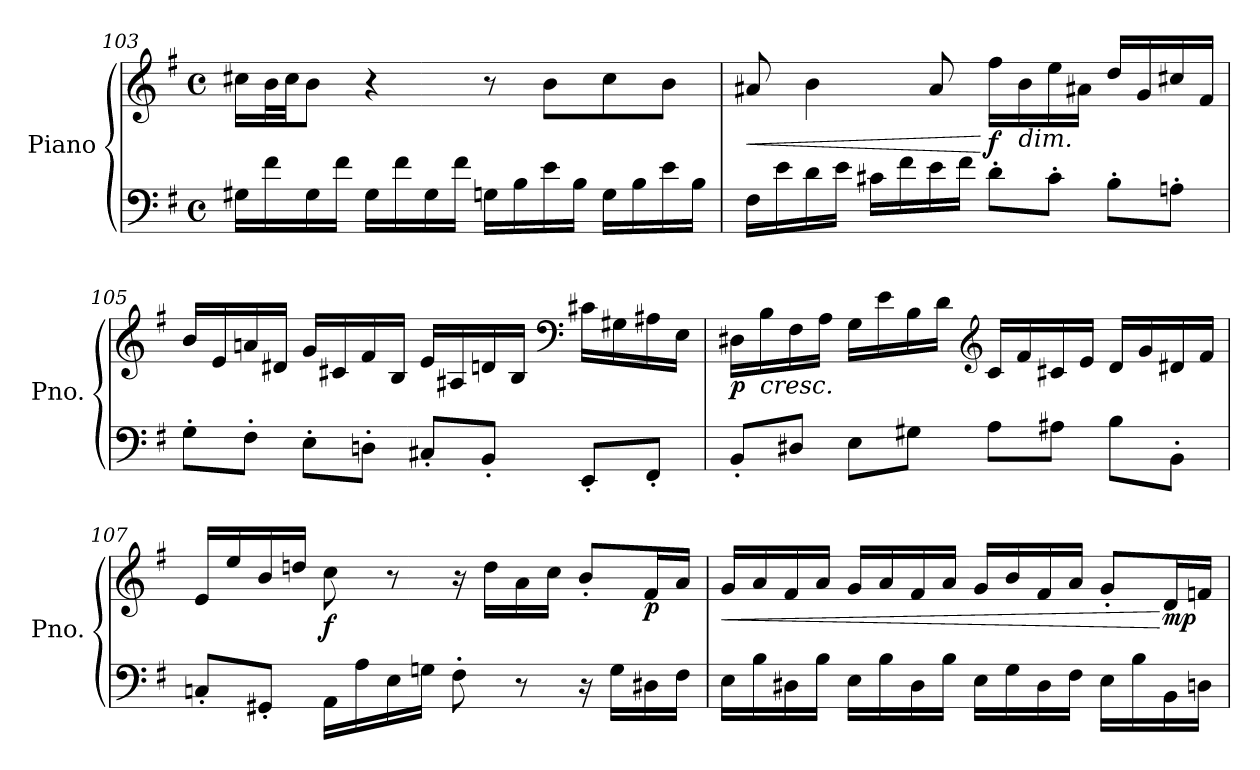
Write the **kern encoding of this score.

**kern	**kern	**dynam
*part1	*part1	*part1
*staff2	*staff1	*staff1/2
*I"Piano	*	*
*I'Pno.	*	*
*clefF4	*clefG2	*
*k[f#]	*k[f#]	*
*M4/4	*M4/4	*
*met(c)	*met(c)	*
=103	=103	=103
16G#X\LL	16cc#X\LL	.
16f#\	32b!\L	.
.	32cc#!\JJ	.
16G#\	8b\J	.
16f#\JJ	.	.
16G#\LL	4r	.
16f#\	.	.
16G#\	.	.
16f#\JJ	.	.
16Gn\LL	8r	.
16B\	.	.
16e\	8b\L	.
16B\JJ	.	.
16G\LL	8cc#\	.
16B\	.	.
16e\	8b\J	.
16B\JJ	.	.
!!LO:LB:g=z
=104	=104	=104
!	!	!LO:HP:b
16F#\LL	8a#X/	<
16e\	.	.
16d\	4b\	.
16e\JJ	.	.
16c#X\LL	.	.
16f#\	.	.
16e\	8a#/	.
16f#\JJ	.	.
!	!	!LO:DY:n=1:b
8d<'\L	16ff#\LL	[ f
!	!LO:TX:b:i:t=dim.	!
.	16b\	.
8c#<'\J	16ee\	.
.	16a#X\JJ	.
8B<'\L	16dd/LL	.
.	16g/	.
8An<'\J	16cc#X/	.
.	16f#/JJ	.
=105	=105	=105
8G<'\L	16b/LL	.
.	16e/	.
8F#<'\J	16an/	.
.	16d#X/JJ	.
8E<'\L	16g/LL	.
.	16c#X/	.
8Dn<'\J	16f#/	.
.	16B/JJ	.
8C#X<'/L	16e/LL	.
.	16A#X/	.
8BB<'/J	16dn/	.
.	16B/JJ	.
*	*clefF4	*
8EE<'/L	16c#X\LL	.
.	16G#X\	.
8FF#'/J	16A#X\	.
.	16E\JJ	.
!!LO:LB:g=z
=106	=106	=106
!	!	!LO:DY:b
8BB<'/L	16D#X\LL	p
!	!LO:TX:b:i:t=cresc.	!
.	16B\	.
8D#X</J	16F#\	.
.	16A\JJ	.
8E<\L	16G\LL	.
.	16e\	.
8G#X<\J	16B\	.
.	16d\JJ	.
*	*clefG2	*
8A<\L	16c/LL	.
.	16f#/	.
8A#X<\J	16c#X/	.
.	16e/JJ	.
8B<\L	16d/LL	.
.	16g/	.
8BB'\J	16d#X/	.
.	16f#/JJ	.
=107	=107	=107
8Cn<'/L	16e/LL	.
.	16ee/	.
8GG#X<'/J	16b/	.
.	16ddn/JJ	.
!	!	!LO:DY:b
16AA<\LL	8cc\	f
16A<\	.	.
16E<\	8r	.
16Gn<\JJ	.	.
8F#<'\	16r	.
.	16dd\LL	.
8r	16a\	.
.	16cc\JJ	.
16r	8b'/L	.
16G<\LL	.	.
!	!	!LO:DY:b
16D#X<\	16f#/L	p
16F#<\JJ	16a/JJ	.
!!LO:LB:g=z
=108	=108	=108
!	!	!LO:HP:b
16E<\LL	16g/LL	<
16B<\	16a/	.
16D#X<\	16f#/	.
16B<\JJ	16a/JJ	.
16E\LL	16g/LL	.
16B\	16a/	.
16D#\	16f#/	.
16B\JJ	16a/JJ	.
16E<\LL	16g/LL	.
16G<\	16b/	.
16D#<\	16f#/	.
16F#<\JJ	16a/JJ	.
16E<\LL	8g'/L	.
16B<\	.	.
!	!	!LO:DY:n=1:b
16BB<\	16d/L	[ mp
16Dn<\JJ	16fn/JJ	.
=	=	=
*-	*-	*-
